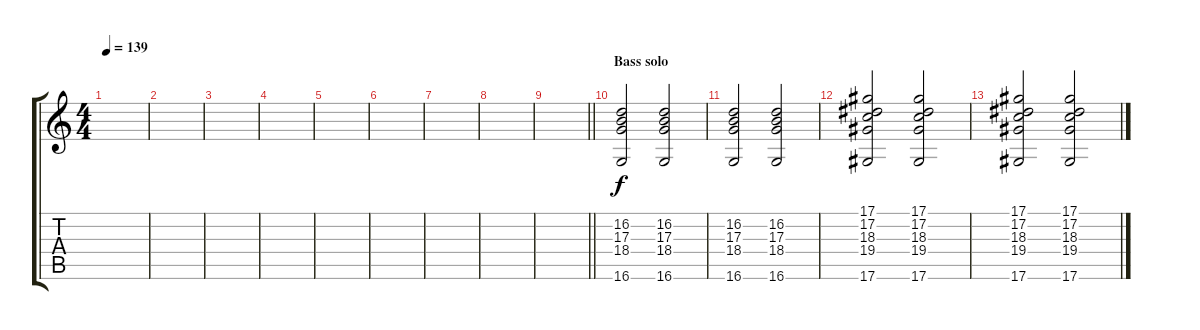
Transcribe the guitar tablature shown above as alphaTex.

\track "" {instrument acousticgrandpiano}
\staff {score tabs}
\tuning (Eb4 Bb3 Gb3 Db3 Ab2 Eb2) {hide}
\ts (4 4)
\tempo 139
\clef g2
\ks c
|
|
|
|
|
|
|
|
\barLineRight lightlight
|
\section ("" "Bass solo")
(16.2 17.3 18.4 16.6).2{volume 9} (16.2 17.3 18.4 16.6).2 |
(16.2 17.3 18.4 16.6).2 (16.2 17.3 18.4 16.6).2 |
(17.1 17.2 18.3 19.4 17.6).2 (17.1 17.2 18.3 19.4 17.6).2 |
(17.1 17.2 18.3 19.4 17.6).2 (17.1 17.2 18.3 19.4 17.6).2
